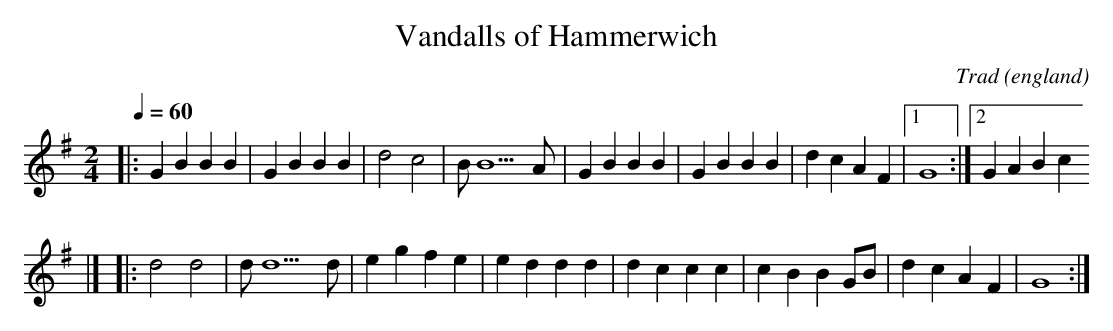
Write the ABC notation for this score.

X:1
T:Vandalls of Hammerwich
O:england
M:2/4
L:1/4
Q:60
C:Trad
K:G
|:GBBB | GBBB | d2c2 |B< B3  A/2 | GBBB | GBBB | dcAF | [1 G4 :| [2 GABc
|]
|:d2 d2  | d <d3 d/2 |  egfe | eddd | dccc | cBB G/2B/2 | dcAF |G4 :|
